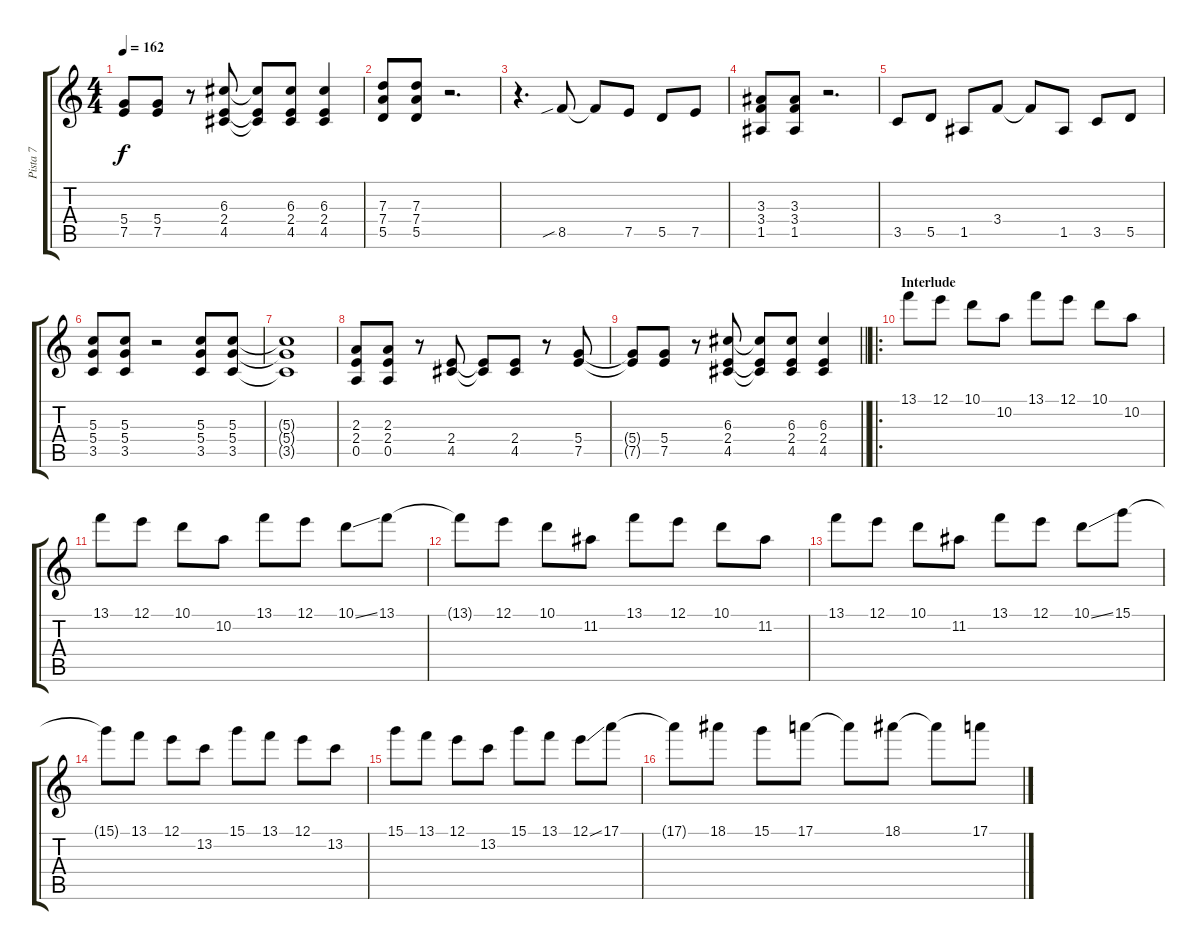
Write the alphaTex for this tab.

\track ("Pista 7" "Pista 7") {instrument distortionguitar}
\staff {score tabs}
\tuning (E4 B3 G3 D3 A2 D2) {hide}
\ts (4 4)
\tempo 162
\clef g2
\ks c
(5.4{t} 7.5{t}).8{dy f} (5.4 7.5).8 r.8 (6.3 2.4 4.5).8 (6.3{t} 2.4{t} 4.5{t}).8 (6.3 2.4 4.5).8 (6.3 2.4 4.5).4 |
(7.3 7.4 5.5).8 (7.3 7.4 5.5).8 r.2{d} |
r.4{d} 8.5{sib}.8 8.5{t}.8 7.5.8 5.5.8 7.5.8 |
(3.3 3.4 1.5).8 (3.3 3.4 1.5).8 r.2{d} |
3.5.8 5.5.8 1.5.8 3.4.8 3.4{t}.8 1.5.8 3.5.8 5.5.8 |
(5.3 5.4 3.5).8 (5.3 5.4 3.5).8 r.2 (5.3 5.4 3.5).8 (5.3 5.4 3.5).8 |
(5.3{t} 5.4{t} 3.5{t}).1 |
(2.3 2.4 0.5).8 (2.3 2.4 0.5).8 r.8 (2.4 4.5).8 (2.4{t} 4.5{t}).8 (2.4 4.5).8 r.8 (5.4 7.5).8 |
\barLineRight lightlight
(5.4{t} 7.5{t}).8 (5.4 7.5).8 r.8 (6.3 2.4 4.5).8 (6.3{t} 2.4{t} 4.5{t}).8 (6.3 2.4 4.5).8 (6.3 2.4 4.5).4 |
\ro
\section ("" "Interlude")
13.1.8{volume 16 balance 8} 12.1.8 10.1.8 10.2.8 13.1.8 12.1.8 10.1.8 10.2.8 |
13.1.8 12.1.8 10.1.8 10.2.8 13.1.8 12.1.8 10.1{ss}.8 13.1.8 |
13.1{t}.8 12.1.8 10.1.8 11.2.8 13.1.8 12.1.8 10.1.8 11.2.8 |
13.1.8 12.1.8 10.1.8 11.2.8 13.1.8 12.1.8 10.1{ss}.8 15.1.8 |
15.1{t}.8 13.1.8 12.1.8 13.2.8 15.1.8 13.1.8 12.1.8 13.2.8 |
15.1.8 13.1.8 12.1.8 13.2.8 15.1.8 13.1.8 12.1{ss}.8 17.1.8 |
17.1{t}.8 18.1.8 15.1.8 17.1.8 17.1{t}.8 18.1.8 18.1{t}.8 17.1.8
